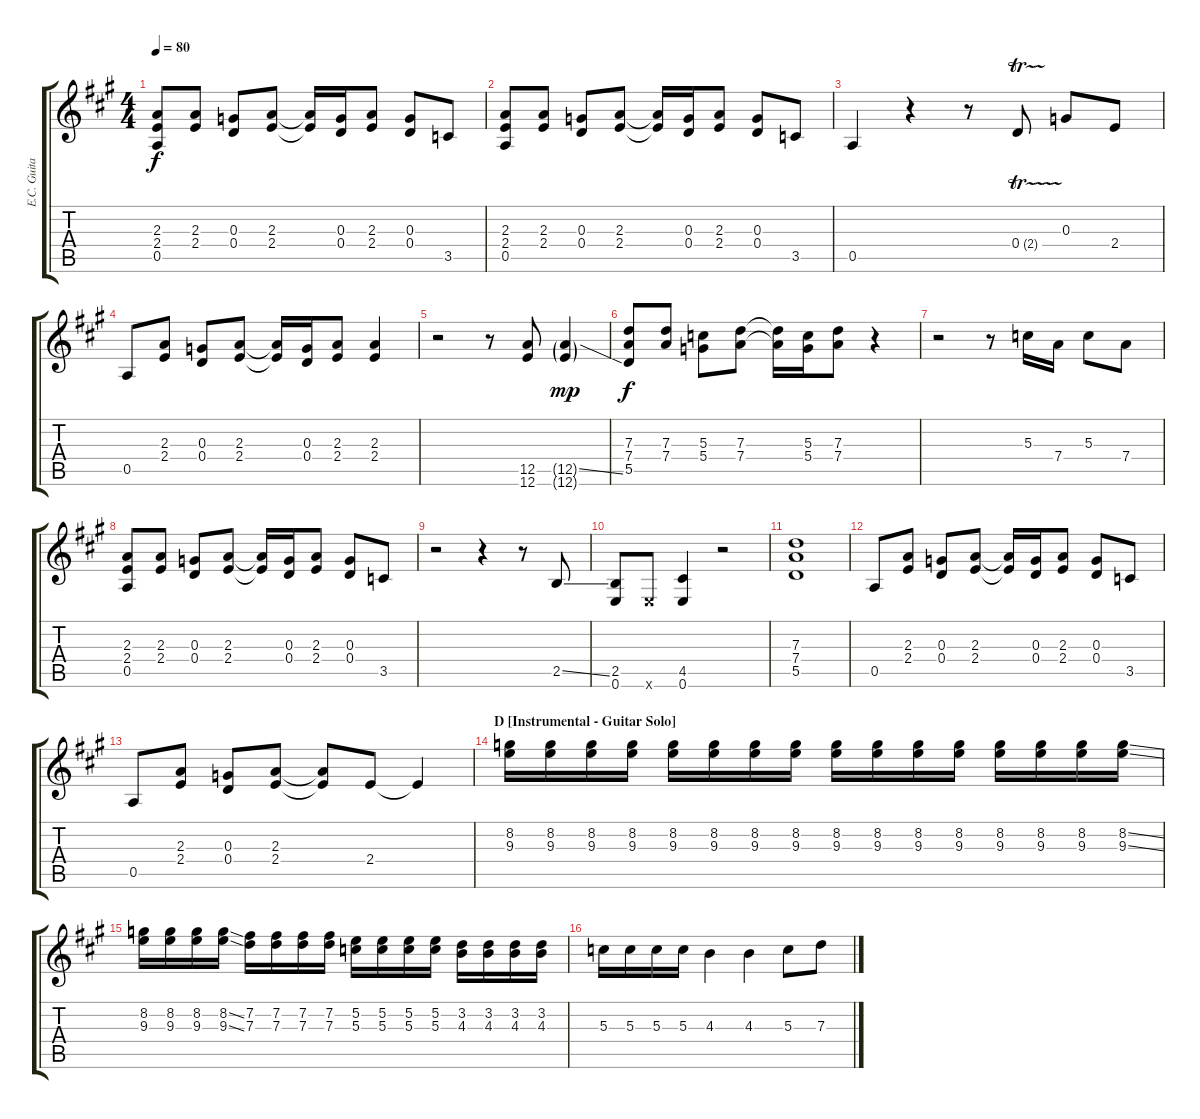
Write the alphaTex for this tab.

\track ("E.C. Guitar" "E.C. Guita") {instrument electricguitarclean}
\staff {score tabs}
\tuning (E4 B3 G3 D3 A2 E2) {hide}
\ts (4 4)
\tempo 80
\clef g2
\ks a
(2.3 2.4 0.5).8{dy f} (2.3 2.4).8 (0.3 0.4).8 (2.3 2.4).8 (2.3{t} 2.4{t}).16 (0.3 0.4).16 (2.3 2.4).8 (0.3 0.4).8 3.5.8 |
(2.3 2.4 0.5).8 (2.3 2.4).8 (0.3 0.4).8 (2.3 2.4).8 (2.3{t} 2.4{t}).16 (0.3 0.4).16 (2.3 2.4).8 (0.3 0.4).8 3.5.8 |
0.5.4 r.4 r.8 0.4{tr (2 32)}.8 0.3.8 2.4.8 |
0.5.8 (2.3 2.4).8 (0.3 0.4).8 (2.3 2.4).8 (2.3{t} 2.4{t}).16 (0.3 0.4).16 (2.3 2.4).8 (2.3 2.4).4 |
r.2 r.8 (12.5 12.6).8 (12.5{ss g} 12.6{g}).4{dy mp} |
(7.3 7.4 5.5).8{dy f} (7.3 7.4).8 (5.3 5.4).8 (7.3 7.4).8 (7.3{t} 7.4{t}).16 (5.3 5.4).16 (7.3 7.4).8 r.4 |
r.2 r.8 5.3.16 7.4.16 5.3.8 7.4.8 |
(2.3 2.4 0.5).8 (2.3 2.4).8 (0.3 0.4).8 (2.3 2.4).8 (2.3{t} 2.4{t}).16 (0.3 0.4).16 (2.3 2.4).8 (0.3 0.4).8 3.5.8 |
r.2 r.4 r.8 2.5{ss}.8 |
(2.5 0.6).8 0.6{x}.8 (4.5 0.6).4 r.2 |
(7.3 7.4 5.5).1 |
0.5.8 (2.3 2.4).8 (0.3 0.4).8 (2.3 2.4).8 (2.3{t} 2.4{t}).16 (0.3 0.4).16 (2.3 2.4).8 (0.3 0.4).8 3.5.8 |
0.5.8 (2.3 2.4).8 (0.3 0.4).8 (2.3 2.4).8 (2.3{t} 2.4{t}).8 2.4.8 2.4{t}.4 |
\section ("" "D [Instrumental - Guitar Solo]")
(8.2 9.3).16 (8.2 9.3).16 (8.2 9.3).16 (8.2 9.3).16 (8.2 9.3).16 (8.2 9.3).16 (8.2 9.3).16 (8.2 9.3).16 (8.2 9.3).16 (8.2 9.3).16 (8.2 9.3).16 (8.2 9.3).16 (8.2 9.3).16 (8.2 9.3).16 (8.2 9.3).16 (8.2{ss} 9.3{ss}).16 |
(8.2 9.3).16 (8.2 9.3).16 (8.2 9.3).16 (8.2{ss} 9.3{ss}).16 (7.2 7.3).16 (7.2 7.3).16 (7.2 7.3).16 (7.2 7.3).16 (5.2 5.3).16 (5.2 5.3).16 (5.2 5.3).16 (5.2 5.3).16 (3.2 4.3).16 (3.2 4.3).16 (3.2 4.3).16 (3.2 4.3).16 |
5.3.16 5.3.16 5.3.16 5.3.16 4.3.4 4.3.4 5.3.8 7.3.8
